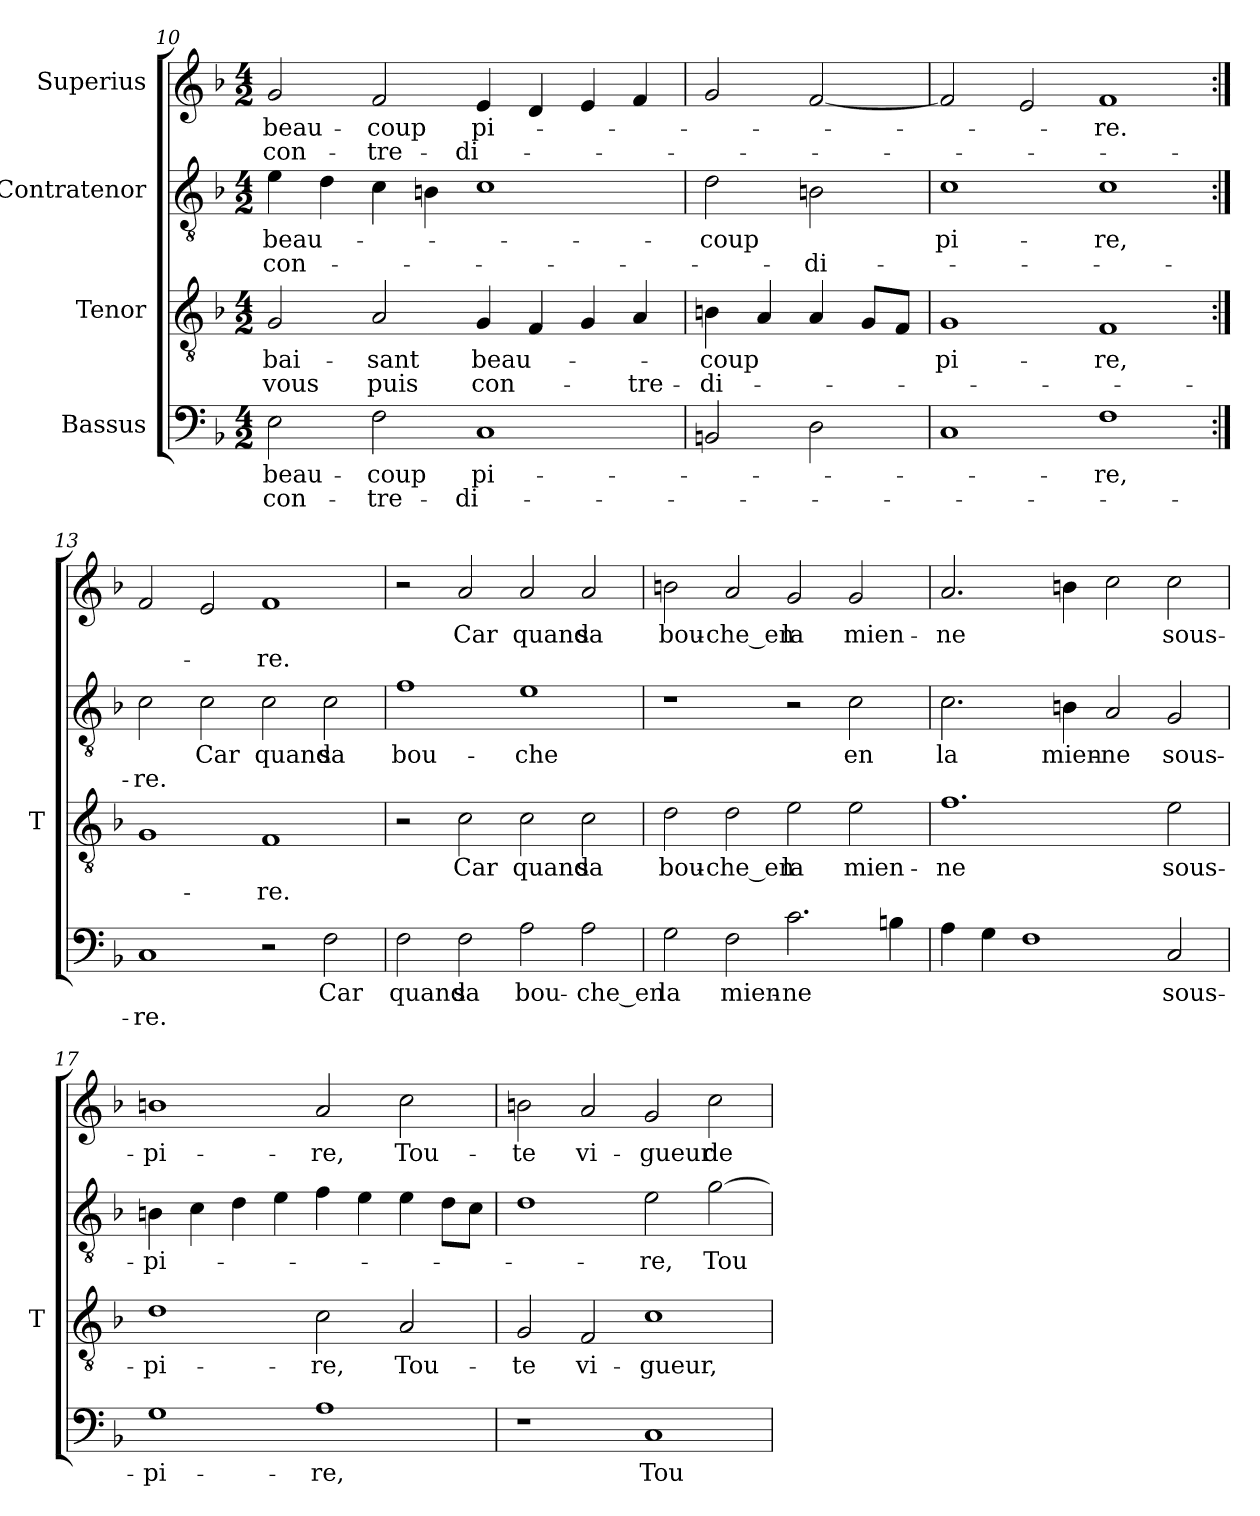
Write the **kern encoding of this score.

**kern	**text	**text	**kern	**text	**text	**kern	**text	**text	**kern	**text	**text
*part4	*part4	*part4	*part3	*part3	*part3	*part2	*part2	*part2	*part1	*part1	*part1
*staff4	*staff4	*staff4	*staff3	*staff3	*staff3	*staff2	*staff2	*staff2	*staff1	*staff1	*staff1
*I"Bassus	*	*	*I"Tenor	*	*	*I"Contratenor	*	*	*I"Superius	*	*
*	*	*	*I'T	*	*	*	*	*	*	*	*
*clefF4	*	*	*clefGv2	*	*	*clefGv2	*	*	*clefG2	*	*
*k[b-]	*	*	*k[b-]	*	*	*k[b-]	*	*	*k[b-]	*	*
*M4/2	*	*	*M4/2	*	*	*M4/2	*	*	*M4/2	*	*
=10	=10	=10	=10	=10	=10	=10	=10	=10	=10	=10	=10
2E	beau-	con-	2G	bai-	-vous	4e	beau-	con-	2g	beau-	con-
.	.	.	.	.	.	4d	.	.	.	.	.
2F	-coup	tre-	2A	-sant	-puis	4c	.	.	2f	-coup	tre-
.	.	.	.	.	.	4Bn	.	.	.	.	.
1C	pi-	di-	4G	beau-	con-	1c	.	.	4e	pi-	di-
.	.	.	4F	.	.	.	.	.	4d	.	.
.	.	.	4G	.	.	.	.	.	4e	.	.
.	.	.	4A	.	tre-	.	.	.	4f	.	.
=11	=11	=11	=11	=11	=11	=11	=11	=11	=11	=11	=11
2BBn	.	.	4Bn	-coup	di-	2d	-coup	.	2g	.	.
.	.	.	4A	.	.	.	.	.	.	.	.
2D	.	.	4A	.	.	2Bn	.	di-	[2f	.	.
.	.	.	8GL	.	.	.	.	.	.	.	.
.	.	.	8FJ	.	.	.	.	.	.	.	.
=12	=12	=12	=12	=12	=12	=12	=12	=12	=12	=12	=12
1C	.	.	1G	pi-	.	1c	pi-	.	2f]	.	.
.	.	.	.	.	.	.	.	.	2e	.	.
1F	-re,	.	1F	-re,	.	1c	-re,	.	1f	-re.	.
=13:|!	=13:|!	=13:|!	=13:|!	=13:|!	=13:|!	=13:|!	=13:|!	=13:|!	=13:|!	=13:|!	=13:|!
1C	.	-re.	1G	.	.	2c	.	-re.	2f	.	.
.	.	.	.	.	.	2c	-Car	.	2e	.	.
2r	.	.	1F	.	-re.	2c	-quand	.	1f	.	-re.
2F	-Car	.	.	.	.	2c	-sa	.	.	.	.
=14	=14	=14	=14	=14	=14	=14	=14	=14	=14	=14	=14
2F	-quand	.	2r	.	.	1f	bou-	.	2r	.	.
2F	-sa	.	2c	-Car	.	.	.	.	2a	-Car	.
2A	bou-	.	2c	-quand	.	1e	-che	.	2a	-quand	.
2A	-che_en	.	2c	-sa	.	.	.	.	2a	-sa	.
=15	=15	=15	=15	=15	=15	=15	=15	=15	=15	=15	=15
2G	-la	.	2d	bou-	.	1r	.	.	2bn	bou-	.
2F	mien-	.	2d	-che_en	.	.	.	.	2a	-che_en	.
2.c	-ne	.	2e	-la	.	2r	.	.	2g	-la	.
.	.	.	2e	mien-	.	2c	-en	.	2g	mien-	.
4Bn	.	.	.	.	.	.	.	.	.	.	.
=16	=16	=16	=16	=16	=16	=16	=16	=16	=16	=16	=16
4A	.	.	1.f	-ne	.	2.c	-la	.	2.a	-ne	.
4G	.	.	.	.	.	.	.	.	.	.	.
1F	.	.	.	.	.	.	.	.	.	.	.
.	.	.	.	.	.	4Bn	mien-	.	4bn	.	.
.	.	.	.	.	.	2A	-ne	.	2cc	.	.
2C	sous-	.	2e	sous-	.	2G	sous-	.	2cc	sous-	.
=17	=17	=17	=17	=17	=17	=17	=17	=17	=17	=17	=17
1G	pi-	.	1d	pi-	.	4Bn	pi-	.	1bn	pi-	.
.	.	.	.	.	.	4c	.	.	.	.	.
.	.	.	.	.	.	4d	.	.	.	.	.
.	.	.	.	.	.	4e	.	.	.	.	.
1A	-re,	.	2c	-re,	.	4f	.	.	2a	-re,	.
.	.	.	.	.	.	4e	.	.	.	.	.
.	.	.	2A	Tou-	.	4e	.	.	2cc	Tou-	.
.	.	.	.	.	.	8dL	.	.	.	.	.
.	.	.	.	.	.	8cJ	.	.	.	.	.
=18	=18	=18	=18	=18	=18	=18	=18	=18	=18	=18	=18
1r	.	.	2G	-te	.	1d	.	.	2bn	-te	.
.	.	.	2F	vi-	.	.	.	.	2a	vi-	.
1C	Tou-	.	1c	-gueur,	.	2e	-re,	.	2g	-gueur	.
.	.	.	.	.	.	[2g	Tou-	.	2cc	de-	.
=	=	=	=	=	=	=	=	=	=	=	=
*-	*-	*-	*-	*-	*-	*-	*-	*-	*-	*-	*-
